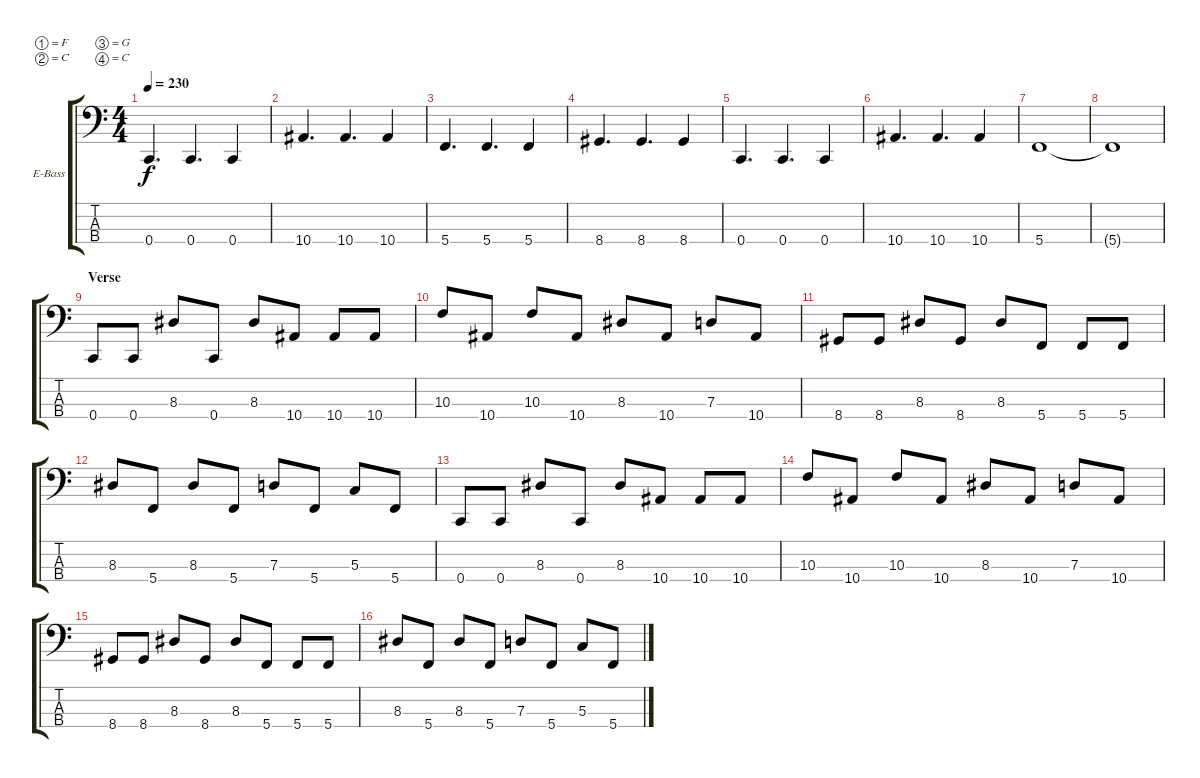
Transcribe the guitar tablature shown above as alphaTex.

\defaultSystemsLayout 4
\bracketExtendMode groupsimilarinstruments
\firstSystemTrackNameOrientation horizontal
\otherSystemsTrackNameOrientation horizontal
\track ("Electric Bass" "E-Bass") {instrument electricbassfinger}
\staff {score tabs}
\tuning (F2 C2 G1 C1)
\ts (4 4)
\tempo 230
\clef f4
\ks c
0.4.4{d dy f} 0.4.4{d} 0.4.4 |
10.4.4{d} 10.4.4{d} 10.4.4 |
5.4.4{d} 5.4.4{d} 5.4.4 |
8.4.4{d} 8.4.4{d} 8.4.4 |
0.4.4{d} 0.4.4{d} 0.4.4 |
10.4.4{d} 10.4.4{d} 10.4.4 |
5.4.1 |
5.4{t}.1 |
\section ("" "Verse")
0.4.8 0.4.8 8.3.8 0.4.8 8.3.8 10.4.8 10.4.8 10.4.8 |
10.3.8 10.4.8 10.3.8 10.4.8 8.3.8 10.4.8 7.3.8 10.4.8 |
8.4.8 8.4.8 8.3.8 8.4.8 8.3.8 5.4.8 5.4.8 5.4.8 |
8.3.8 5.4.8 8.3.8 5.4.8 7.3.8 5.4.8 5.3.8 5.4.8 |
0.4.8 0.4.8 8.3.8 0.4.8 8.3.8 10.4.8 10.4.8 10.4.8 |
10.3.8 10.4.8 10.3.8 10.4.8 8.3.8 10.4.8 7.3.8 10.4.8 |
8.4.8 8.4.8 8.3.8 8.4.8 8.3.8 5.4.8 5.4.8 5.4.8 |
8.3.8 5.4.8 8.3.8 5.4.8 7.3.8 5.4.8 5.3.8 5.4.8
